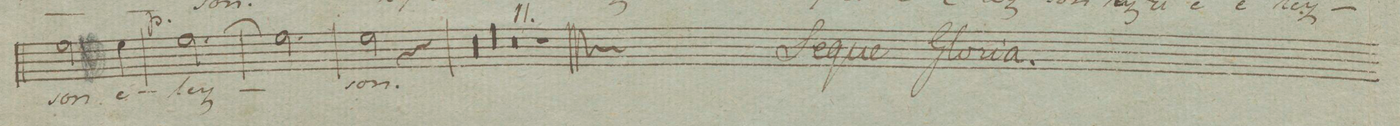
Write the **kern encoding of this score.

**kern	**text	**dynam
*I"Soprano Solo.	*	*
*clefC1	*	*
*k[]	*	*
*M3/4	*	*
2cc\	-son	.
4cc\	e-	.
=141	=141	=141
[2.cc\	-ley-	p
=142	=142	=142
2.cc\]	.	.
=143	=143	=143
2.cc\	-son.	.
=144	=144	=144
0.r	.	.
=145	=145	=145
=146	=146	=146
=147	=147	=147
=148	=148	=148
0.r	.	.
=149	=149	=149
=150	=150	=150
=151	=151	=151
=152	=152	=152
1.r	.	.
=153	=153	=153
=154	=154	=154
2.r	.	.
==	==	==
*-	*-	*-
